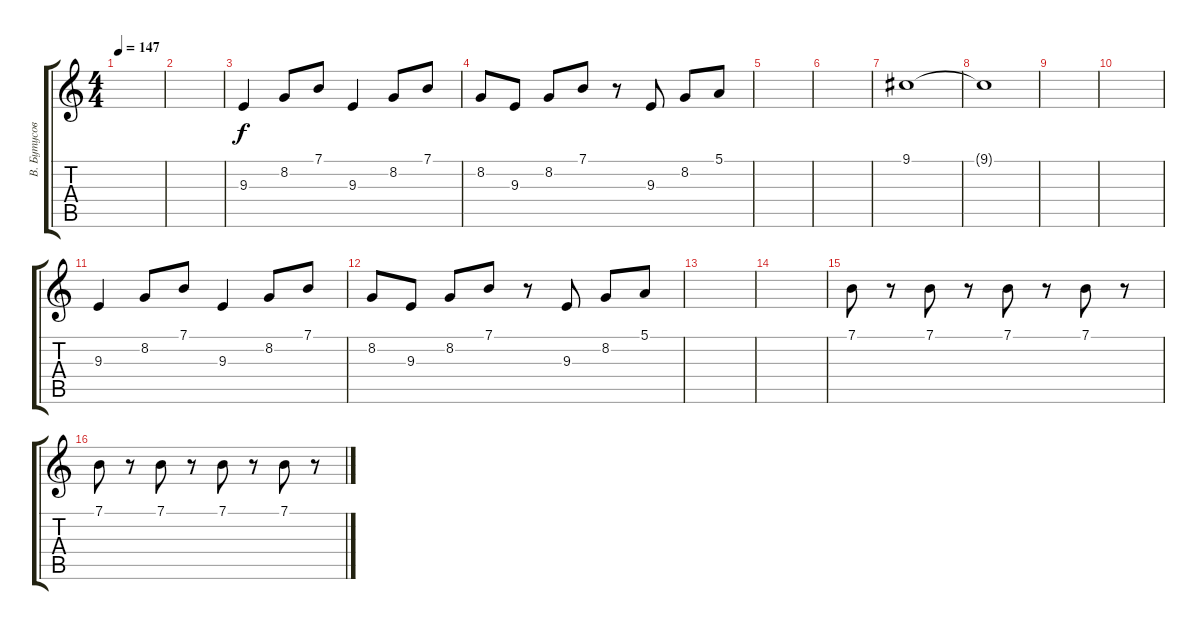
\track ("В. Бутусов (вокал)" "В. Бутусов") {instrument tenorsax}
\staff {score tabs}
\tuning (E4 B3 G3 D3 A2 E2) {hide}
\ts (4 4)
\tempo 147
\clef g2
\ks c
|
|
9.3.4 8.2.8 7.1.8 9.3.4 8.2.8 7.1.8 |
8.2.8 9.3.8 8.2.8 7.1.8 r.8 9.3.8 8.2.8 5.1.8 |
|
|
9.1.1 |
9.1{t}.1 |
|
|
9.3.4 8.2.8 7.1.8 9.3.4 8.2.8 7.1.8 |
8.2.8 9.3.8 8.2.8 7.1.8 r.8 9.3.8 8.2.8 5.1.8 |
|
|
7.1.8 r.8 7.1.8 r.8 7.1.8 r.8 7.1.8 r.8 |
7.1.8 r.8 7.1.8 r.8 7.1.8 r.8 7.1.8 r.8
